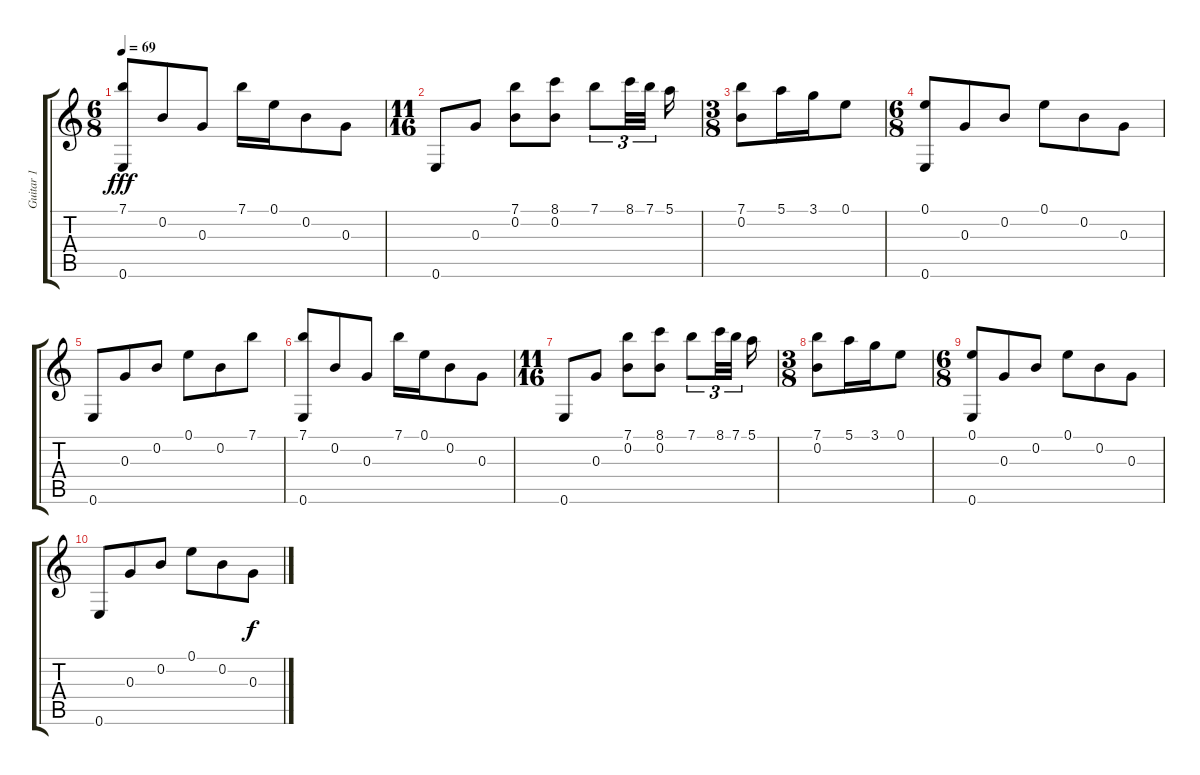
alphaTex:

\track ("Guitar 1" "Guitar 1") {instrument electricguitarclean}
\staff {score tabs}
\tuning (E4 B3 G3 D3 A2 E2) {hide}
\ts (6 8)
\tempo 69
\clef g2
\ks c
(7.1 0.6).8{dy fff} 0.2.8 0.3.8 7.1.16 0.1.16 0.2.8 0.3.8 |
\ts (11 16)
0.6.8 0.3.8 (7.1 0.2).8 (8.1 0.2).8 7.1.8{tu (3 2)} 8.1.32{tu (3 2)} 7.1.32{tu (3 2)} 5.1.16 |
\ts (3 8)
(7.1 0.2).8 5.1.16 3.1.16 0.1.8 |
\ts (6 8)
(0.1 0.6).8 0.3.8 0.2.8 0.1.8 0.2.8 0.3.8 |
0.6.8 0.3.8 0.2.8 0.1.8 0.2.8 7.1.8 |
(7.1 0.6).8{volume 0} 0.2.8 0.3.8 7.1.16 0.1.16 0.2.8 0.3.8 |
\ts (11 16)
0.6.8 0.3.8 (7.1 0.2).8 (8.1 0.2).8 7.1.8{tu (3 2)} 8.1.32{tu (3 2)} 7.1.32{tu (3 2)} 5.1.16 |
\ts (3 8)
(7.1 0.2).8 5.1.16 3.1.16 0.1.8 |
\ts (6 8)
(0.1 0.6).8 0.3.8 0.2.8 0.1.8 0.2.8 0.3.8 |
0.6.8 0.3.8 0.2.8 0.1.8 0.2.8 0.3.8{dy f}
